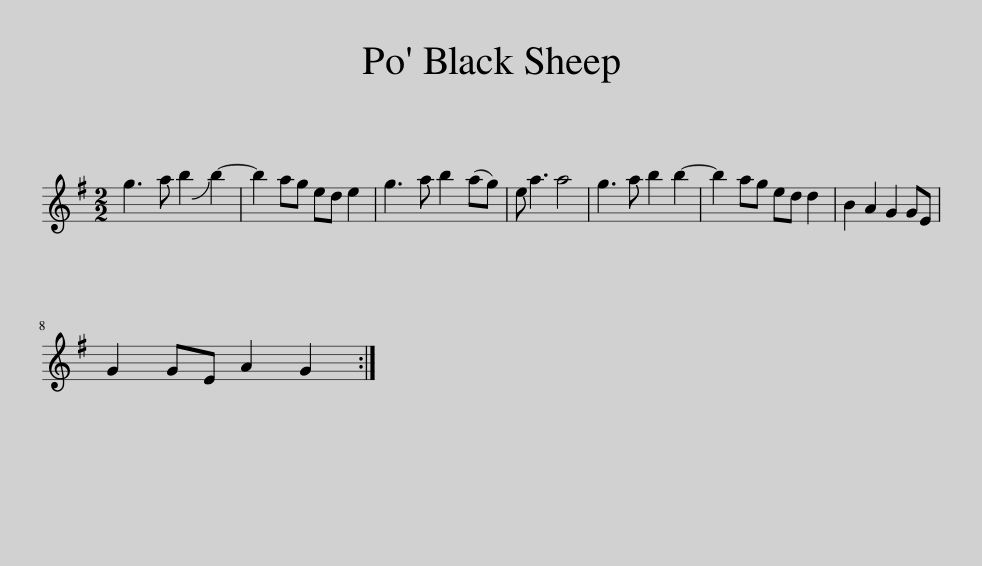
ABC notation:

X:1
L:1/8
M:2/2
I:linebreak $
K:G
V:1 treble
V:1
 g3 a b2 !slide!b2- | b2 ag ed e2 | g3 a b2 (ag) | e a3 a4 | g3 a b2 b2- | %5
 b2 ag ed d2 | B2 A2 G2 GE |$ G2 GE A2 G2 :| %8
